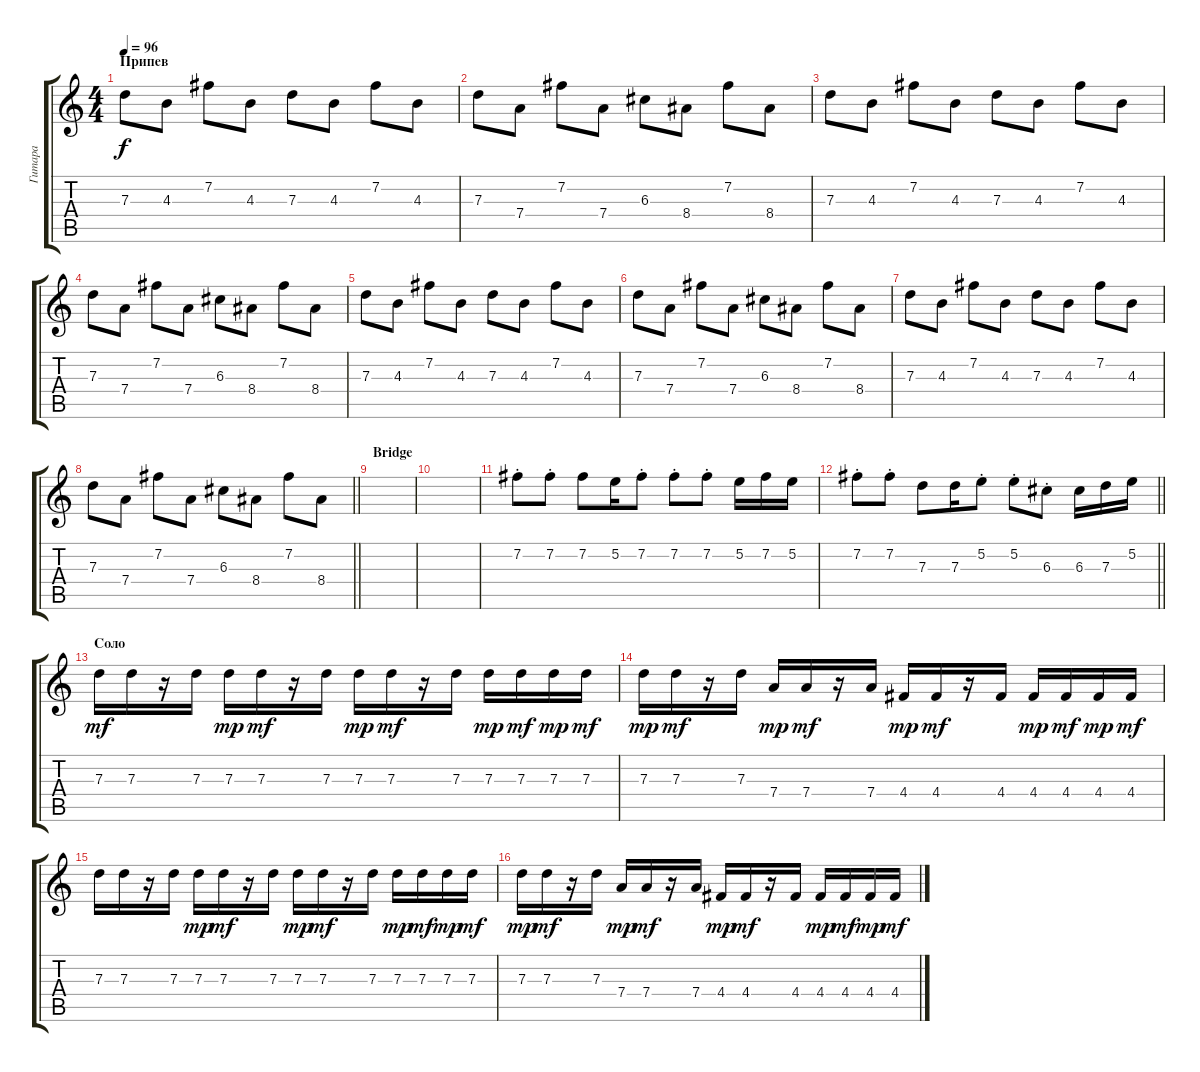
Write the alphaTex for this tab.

\track ("Гитара" "Гитара") {instrument overdrivenguitar}
\staff {score tabs}
\tuning (E4 B3 G3 D3 A2 E2) {hide}
\ts (4 4)
\section ("" "Припев")
\tempo 96
\clef g2
\ks c
7.3.8{dy f volume 14} 4.3.8 7.2.8 4.3.8 7.3.8 4.3.8 7.2.8 4.3.8 |
7.3.8 7.4.8 7.2.8 7.4.8 6.3.8 8.4.8 7.2.8 8.4.8 |
7.3.8{volume 14} 4.3.8 7.2.8 4.3.8 7.3.8 4.3.8 7.2.8 4.3.8 |
7.3.8 7.4.8 7.2.8 7.4.8 6.3.8 8.4.8 7.2.8 8.4.8 |
7.3.8{volume 14} 4.3.8 7.2.8 4.3.8 7.3.8 4.3.8 7.2.8 4.3.8 |
7.3.8 7.4.8 7.2.8 7.4.8 6.3.8 8.4.8 7.2.8 8.4.8 |
7.3.8{volume 14} 4.3.8 7.2.8 4.3.8 7.3.8 4.3.8 7.2.8 4.3.8 |
\barLineRight lightlight
7.3.8 7.4.8 7.2.8 7.4.8 6.3.8 8.4.8 7.2.8 8.4.8 |
\section ("" "Bridge")
|
|
7.2{st}.8 7.2{st}.8 7.2.8 5.2.16 7.2{st}.8 7.2{st}.8 7.2{st}.8 5.2.16 7.2.16 5.2.16 |
\barLineRight lightlight
7.2{st}.8 7.2{st}.8 7.3.8 7.3.16 5.2{st}.8 5.2{st}.8 6.3{st}.8 6.3.16 7.3.16 5.2.16 |
\section ("" "Соло")
7.3.16{dy mf} 7.3.16 r.16 7.3.16 7.3.16{dy mp} 7.3.16{dy mf} r.16 7.3.16 7.3.16{dy mp} 7.3.16{dy mf} r.16 7.3.16 7.3.16{dy mp} 7.3.16{dy mf} 7.3.16{dy mp} 7.3.16{dy mf} |
7.3.16{dy mp} 7.3.16{dy mf} r.16 7.3.16 7.4.16{dy mp} 7.4.16{dy mf} r.16 7.4.16 4.4.16{dy mp} 4.4.16{dy mf} r.16 4.4.16 4.4.16{dy mp} 4.4.16{dy mf} 4.4.16{dy mp} 4.4.16{dy mf} |
7.3.16 7.3.16 r.16 7.3.16 7.3.16{dy mp} 7.3.16{dy mf} r.16 7.3.16 7.3.16{dy mp} 7.3.16{dy mf} r.16 7.3.16 7.3.16{dy mp} 7.3.16{dy mf} 7.3.16{dy mp} 7.3.16{dy mf} |
7.3.16{dy mp} 7.3.16{dy mf} r.16 7.3.16 7.4.16{dy mp} 7.4.16{dy mf} r.16 7.4.16 4.4.16{dy mp} 4.4.16{dy mf} r.16 4.4.16 4.4.16{dy mp} 4.4.16{dy mf} 4.4.16{dy mp} 4.4.16{dy mf}
